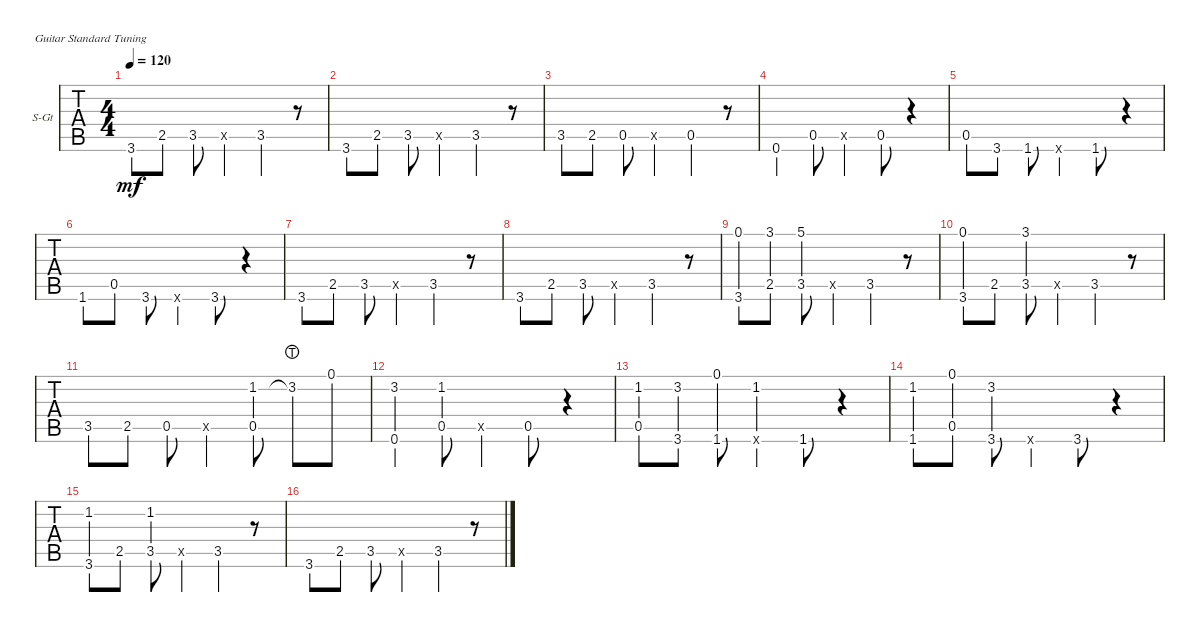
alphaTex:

\defaultSystemsLayout 4
\bracketExtendMode groupsimilarinstruments
\firstSystemTrackNameOrientation horizontal
\otherSystemsTrackNameOrientation horizontal
\track ("Steel Guitar" "S-Gt") {instrument acousticguitarsteel}
\staff {tabs}
\tuning (E4 B3 G3 D3 A2 E2)
\ts (4 4)
\tempo 120
\clef g2
\ks c
3.6.8{dy mf instrument acousticguitarsteel} 2.5.8 3.5.8 0.5{x}.4 3.5.4 r.8 |
3.6.8 2.5.8 3.5.8 0.5{x}.4 3.5.4 r.8 |
3.5.8 2.5.8 0.5.8 0.5{x}.4 0.5.4 r.8 |
0.6.4 0.5.8 0.5{x}.4 0.5.8 r.4 |
0.5.8 3.6.8 1.6.8 0.6{x}.4 1.6.8 r.4 |
1.6.8 0.5.8 3.6.8 0.6{x}.4 3.6.8 r.4 |
3.6.8 2.5.8 3.5.8 0.5{x}.4 3.5.4 r.8 |
3.6.8 2.5.8 3.5.8 0.5{x}.4 3.5.4 r.8 |
(3.6 0.1).8 (2.5 3.1).8 (3.5 5.1).8 0.5{x}.4 3.5.4 r.8 |
(3.6 0.1).8 2.5.8 (3.5 3.1).8 0.5{x}.4 3.5.4 r.8 |
3.5.8 2.5.8 0.5.8 0.5{x}.4 (0.5 1.2).8 3.2{lht}.8 0.1.8 |
(0.6 3.2).4 (0.5 1.2).8 0.5{x}.4 0.5.8 r.4 |
(0.5 1.2).8 (3.6 3.2).8 (1.6 0.1).8 (0.6{x} 1.2).4 1.6.8 r.4 |
(1.6 1.2).8 (0.5 0.1).8 (3.6 3.2).8 0.6{x}.4 3.6.8 r.4 |
(3.6 1.2).8 2.5.8 (3.5 1.2).8 0.5{x}.4 3.5.4 r.8 |
3.6.8 2.5.8 3.5.8 0.5{x}.4 3.5.4 r.8
